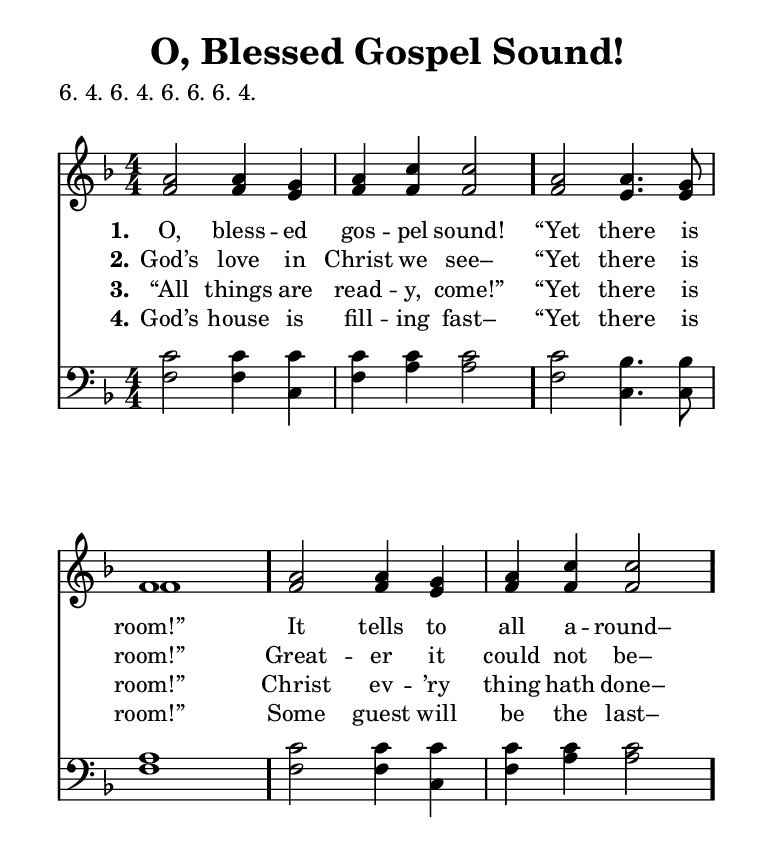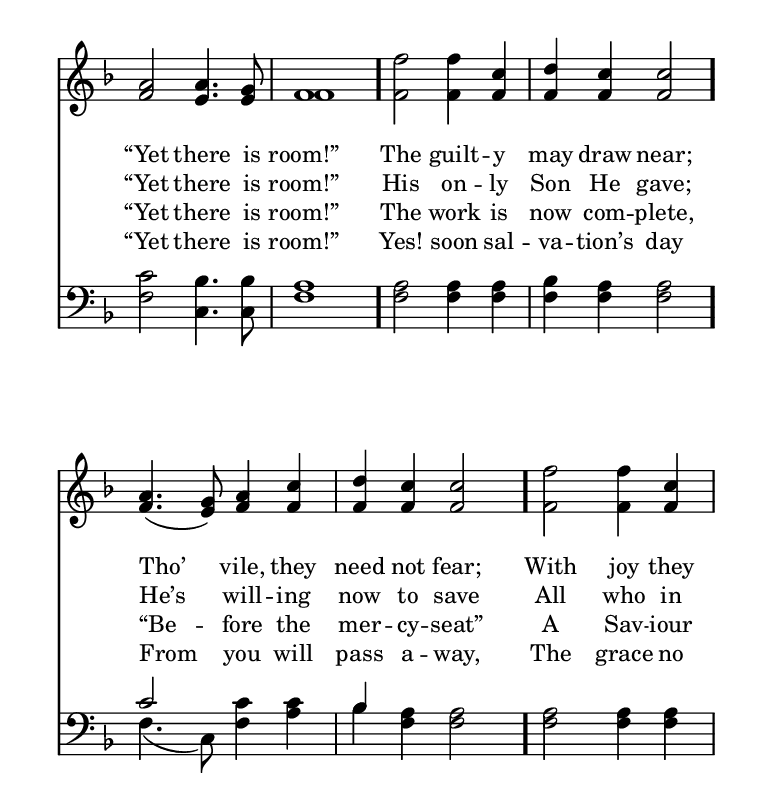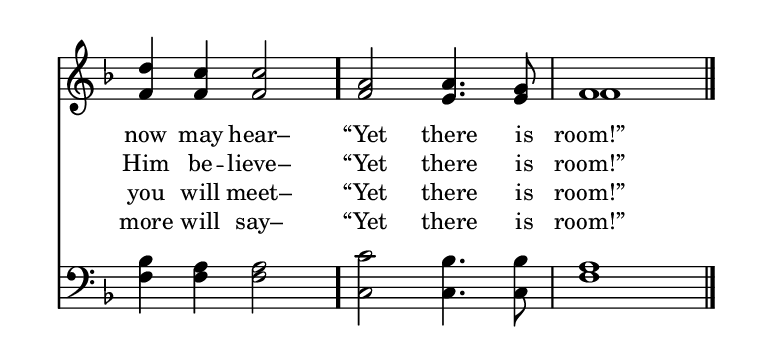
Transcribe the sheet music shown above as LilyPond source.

\include "common/global.ily"
\paper {
  \include "common/paper.ily"
  ragged-bottom = ##t
  systems-per-page = #(cond (is-eogsized 3) (#t #f))
  system-system-spacing.padding = 11
}

\header{
  hymnnumber = "56"
  title = "O, Blessed Gospel Sound!"
  tunename = "Happy Land"
  meter = "6. 4. 6. 4. 6. 6. 6. 4."
  poet = ""
  composer = ""
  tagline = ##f
}

% for fermata in MIDI
ta = { \tempo 4=120 }
tb = { \tempo 4=60  }

patternAA = { c2       c4 c4 | c4 c4 c2 }
patternAB = { c4.( c8) c4 c4 | c4 c4 c2 }

patternBA = { c2 c4. c8 | c1 }

global = {
  \include "common/overrides.ily"
  \override Staff.TimeSignature.style = #'numbered
  \time 4/4
  \override Score.MetronomeMark.transparent = ##t % hide all fermata changes too
  \ta
  \key f \major
  \autoBeamOff
}

notesSoprano = {
\global
\relative c'' {

  \changePitch \patternAA { a a g | a c c }
  \changePitch \patternBA { a a g | f }
  \changePitch \patternAA { a a g | a c c }
  \changePitch \patternBA { a a g | f }

  \changePitch \patternAA { f' f c | d c c }
  \changePitch \patternAB { a g a c | d c c }
  \changePitch \patternAA { f f c | d c c }
  \changePitch \patternBA { a a g | f }

  \bar "|."

}
}

notesAlto = {
\global
\relative e' {

  \changePitch \patternAA { f f e | f f f }
  \changePitch \patternBA { f e e | f }
  \changePitch \patternAA { f f e | f f f }
  \changePitch \patternBA { f e e | f }

  \changePitch \patternAA { f f f | f f f }
  \changePitch \patternAB { f e f f | f f f }
  \changePitch \patternAA { f f f | f f f }
  \changePitch \patternBA { f e e | f }

}
}

notesTenor = {
\global
\relative a {

  \changePitch \patternAA { c c c | c c c }
  \changePitch \patternBA { c bes bes | a }
  \changePitch \patternAA { c c c | c c c }
  \changePitch \patternBA { c bes bes | a }

  \changePitch \patternAA { a a a | bes a a }
  \changePitch \patternAA { c c c | bes a a }
  \changePitch \patternAA { a a a | bes a a }
  \changePitch \patternBA { c bes bes | a }

}
}

notesBass = {
\global
\relative f {

  \changePitch \patternAA { f f c | f a a }
  \changePitch \patternBA { f c c | f }
  \changePitch \patternAA { f f c | f a a }
  \changePitch \patternBA { f c c | f }

  \changePitch \patternAA { f f f | f f f }
  \changePitch \patternAB { f c f a | bes f f }
  \changePitch \patternAA { f f f | f f f }
  \changePitch \patternBA { c c c | f }

}
}

wordsA = \lyricmode {
\set stanza = "1."

O, bless -- ed gos -- pel sound! \bar "."
“Yet there is room!” \bar "."
It tells to all a -- round– \bar "."
“Yet there is room!” \bar "."
The guilt -- y may draw near; \bar "." \break
Tho’ vile, they need not fear; \bar "."
With joy they now may hear– \bar "."
“Yet there is room!” \bar "."

}

wordsB = \lyricmode {
\set stanza = "2."

God’s love in Christ we see–
“Yet there is room!”
Great -- er it could not be–
“Yet there is room!”
His on -- ly Son He gave;
He’s will -- ing now to save
All who in Him be -- lieve–
“Yet there is room!”

}

wordsC = \lyricmode {
\set stanza = "3."

“All things are read -- y, come!”
“Yet there is room!”
Christ ev -- ’ry thing hath done–
“Yet there is room!”
The work is now com -- plete,
“Be -- fore the mer -- cy -- seat”
A Sav -- iour you will meet–
“Yet there is room!”

}

wordsD = \lyricmode {
\set stanza = "4."

God’s house is fill -- ing fast–
“Yet there is room!”
Some guest will be the last–
“Yet there is room!”
Yes! soon sal -- va -- tion’s day
From you will pass a -- way,
The grace no more will say–
“Yet there is room!”

}

\score {
  \context ChoirStaff <<
    \context Staff = upper <<
      \set Staff.autoBeaming = ##f
      \set ChoirStaff.systemStartDelimiter = #'SystemStartBar
      \set ChoirStaff.printPartCombineTexts = ##f
      \partcombine #'(2 . 9) \notesSoprano \notesAlto
      \context NullVoice = sopranos { \voiceOne << \notesSoprano >> }
      \context NullVoice = altos { \voiceTwo << \notesAlto >> }
      \context Lyrics = one   \lyricsto sopranos \wordsA
      \context Lyrics = two   \lyricsto sopranos \wordsB
      \context Lyrics = three \lyricsto sopranos \wordsC
      \context Lyrics = four  \lyricsto sopranos \wordsD
    >>
    \context Staff = men <<
      \set Staff.autoBeaming = ##f
      \clef bass
      \set ChoirStaff.printPartCombineTexts = ##f
      \partcombine #'(2 . 9) \notesTenor \notesBass
      \context NullVoice = tenors { \voiceOne << \notesTenor >> }
      \context NullVoice = basses { \voiceTwo << \notesBass >> }
    >>
  >>
  \layout {
    \include "common/layout.ily"
  }
  \midi{
    \include "common/midi.ily"
  }
}

\version "2.19.49"  % necessary for upgrading to future LilyPond versions.

% vi:set et ts=2 sw=2 ai nocindent syntax=lilypond:
